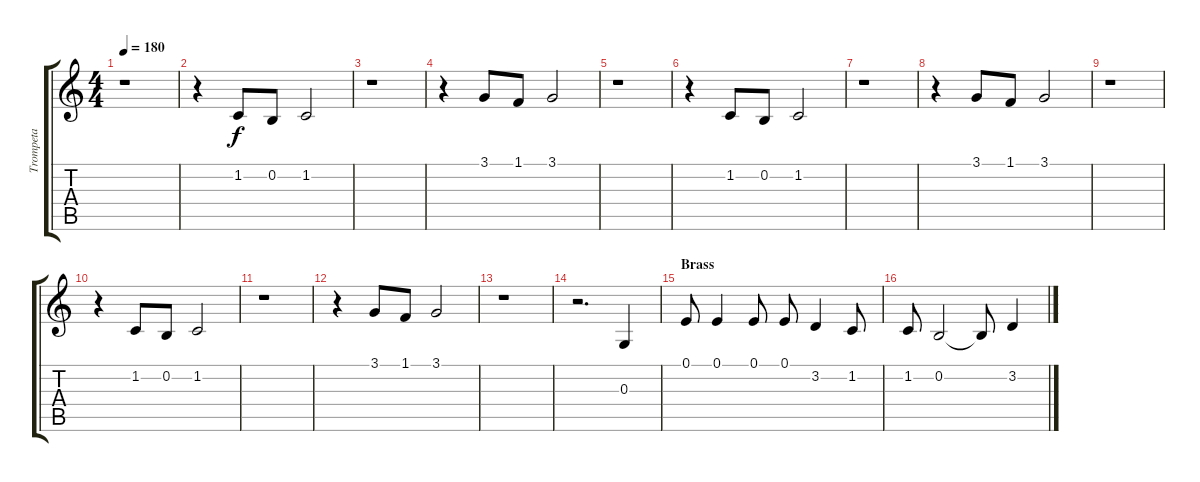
\track ("Trompeta" "Trompeta") {instrument trumpet}
\staff {score tabs}
\tuning (E4 B3 G3 D3 A2 E2) {hide}
\ts (4 4)
\tempo 180
\clef g2
\ks c
r.1{dy f} |
r.4 1.2.8 0.2.8 1.2.2 |
r.1 |
r.4 3.1.8 1.1.8 3.1.2 |
r.1 |
r.4 1.2.8 0.2.8 1.2.2 |
r.1 |
r.4 3.1.8 1.1.8 3.1.2 |
r.1 |
r.4 1.2.8 0.2.8 1.2.2 |
r.1 |
r.4 3.1.8 1.1.8 3.1.2 |
r.1 |
r.2{d} 0.3.4 |
\section ("" "Brass")
0.1.8 0.1.4 0.1.8 0.1.8 3.2.4 1.2.8 |
1.2.8 0.2.2 0.2{t}.8 3.2.4
